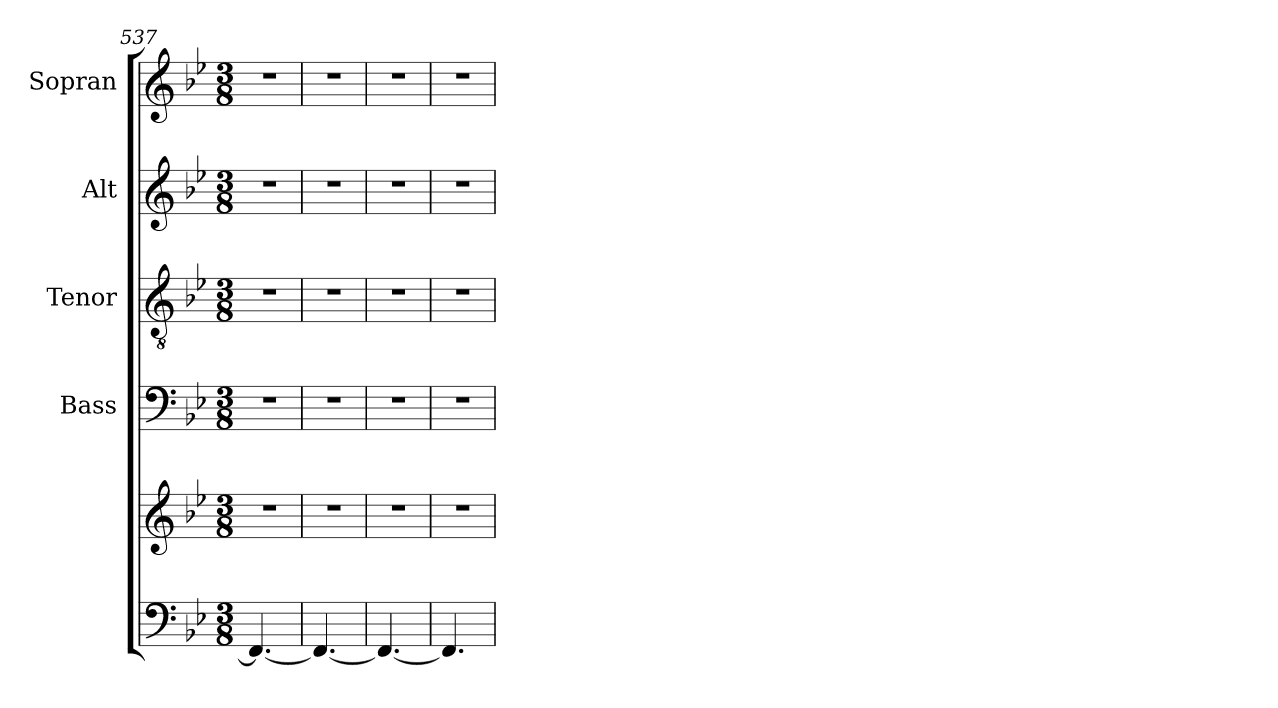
**kern	**kern	**kern	**kern	**kern	**kern
*part5	*part5	*part4	*part3	*part2	*part1
*staff6	*staff5	*staff4	*staff3	*staff2	*staff1
*	*	*I"Bass	*I"Tenor	*I"Alt	*I"Sopran
*	*	*I'B.	*I'T.	*I'A.	*I'S.
*clefF4	*clefG2	*clefF4	*clefGv2	*clefG2	*clefG2
*k[b-e-]	*k[b-e-]	*k[b-e-]	*k[b-e-]	*k[b-e-]	*k[b-e-]
*B-:	*B-:	*B-:	*B-:	*B-:	*B-:
*M3/8	*M3/8	*M3/8	*M3/8	*M3/8	*M3/8
=537	=537	=537	=537	=537	=537
4.FF/_	4.r	4.r	4.r	4.r	4.r
=538	=538	=538	=538	=538	=538
4.FF/_	4.r	4.r	4.r	4.r	4.r
=539	=539	=539	=539	=539	=539
4.FF/_	4.r	4.r	4.r	4.r	4.r
=540	=540	=540	=540	=540	=540
4.FF/]	4.r	4.r	4.r	4.r	4.r
=	=	=	=	=	=
*-	*-	*-	*-	*-	*-
